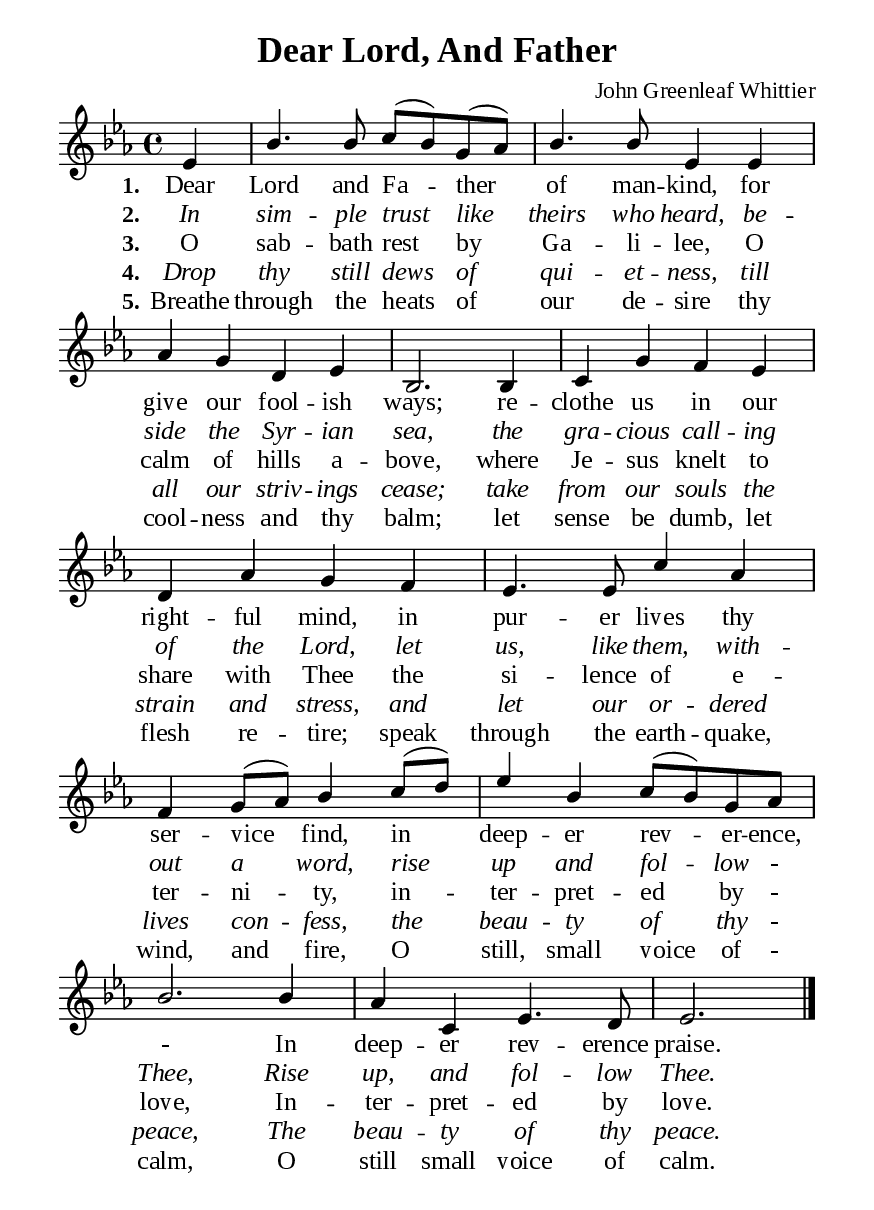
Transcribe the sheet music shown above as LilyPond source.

\version "2.18.2"

\header {
  title = "Dear Lord, And Father"
  composer = "John Greenleaf Whittier"
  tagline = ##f
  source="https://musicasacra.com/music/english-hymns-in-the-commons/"
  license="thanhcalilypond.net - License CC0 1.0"
}

global= {
  \key ees \major
  \time 4/4
  \override Score.BarNumber.break-visibility = ##(#f #f #f)
}

\paper {
  #(set-paper-size "a5")
  top-margin = 5\mm
  bottom-margin = 10\mm
  left-margin = 10\mm
  right-margin = 10\mm
  indent = #0
  #(define fonts
	 (make-pango-font-tree "Liberation Serif"
	 		       "Liberation Serif"
			       "Liberation Serif"
			       (/ 20 20)))

  page-count = #1
}

printItalic = \with {
  \override LyricText.font-shape = #'italic
}

% Verse music
musicVerseSoprano = \relative c' {
                    \partial 4 ees4 |
  %{	01	%} bes'4. bes8 c (bes) g (aes) |
  %{	02	%} bes4. bes8 ees,4 ees |
  %{	03	%} aes g d ees |
  %{	04	%} bes2. bes4 |
  %{	05	%} c g' f ees |
  %{	06	%} d aes' g f |
  %{	07	%} ees4. ees8 c'4 aes |
  %{	08	%} f g8 (aes) bes4 c8 (d) |
  %{	09	%} ees4 bes c8 (bes) g aes |
  %{	10	%} bes2. bes4 |
  %{	11	%} aes c, ees4. d8
  %{	12	%} ees2. \bar "|."
}

% Verse lyrics
verseOne = \lyricmode {
  \set stanza = #"1."
  Dear Lord and Fa -- ther of man -- kind, for give our fool -- ish ways;
  re -- clothe us in our right -- ful mind, in pur -- er lives thy ser -- vice find,
  in deep -- er rev -- er -- ence, -
  In deep -- er rev -- erence praise.
}

verseTwo = \lyricmode {
  \set stanza = #"2."
  In sim -- ple trust like theirs who heard, be -- side the Syr -- ian sea,
  the gra -- cious call -- ing of the Lord, let us, like them, with -- out a word,
  rise up and fol -- low - Thee,
  Rise up, and fol -- low Thee.
}

verseThree = \lyricmode {
  \set stanza = #"3."
  O sab -- bath rest by Ga -- li -- lee, O calm of hills a -- bove,
  where Je -- sus knelt to share with Thee the si -- lence of e -- ter -- ni -- ty,
  in -- ter -- pret -- ed by - love,
  In -- ter -- pret -- ed by love.
}

verseFour = \lyricmode {
  \set stanza = #"4."
  Drop thy still dews of qui -- et -- ness, till all our striv -- ings cease;
  take from our souls the strain and stress, and let our or -- dered lives con -- fess,
  the beau -- ty of thy - peace,
  The beau -- ty of thy peace.
}

verseFive = \lyricmode {
  \set stanza = #"5."
  Breathe through the heats of our de -- sire thy cool -- ness and thy balm;
  let sense be dumb, let flesh re -- tire; speak through the earth -- quake, wind, and fire,
  O still, small voice of - calm, O still small voice of calm.
}

% Layout
\score {
    \new ChoirStaff <<
      \new Staff <<
        \clef "treble"
        \new Voice = "sopranos" { \global \stemUp \slurUp \musicVerseSoprano }
      >>
      \new Lyrics \lyricsto sopranos \verseOne
      \new Lyrics \printItalic \lyricsto sopranos \verseTwo
      \new Lyrics \lyricsto sopranos \verseThree
      \new Lyrics \printItalic \lyricsto sopranos \verseFour
      \new Lyrics \lyricsto sopranos \verseFive
    >>
}
